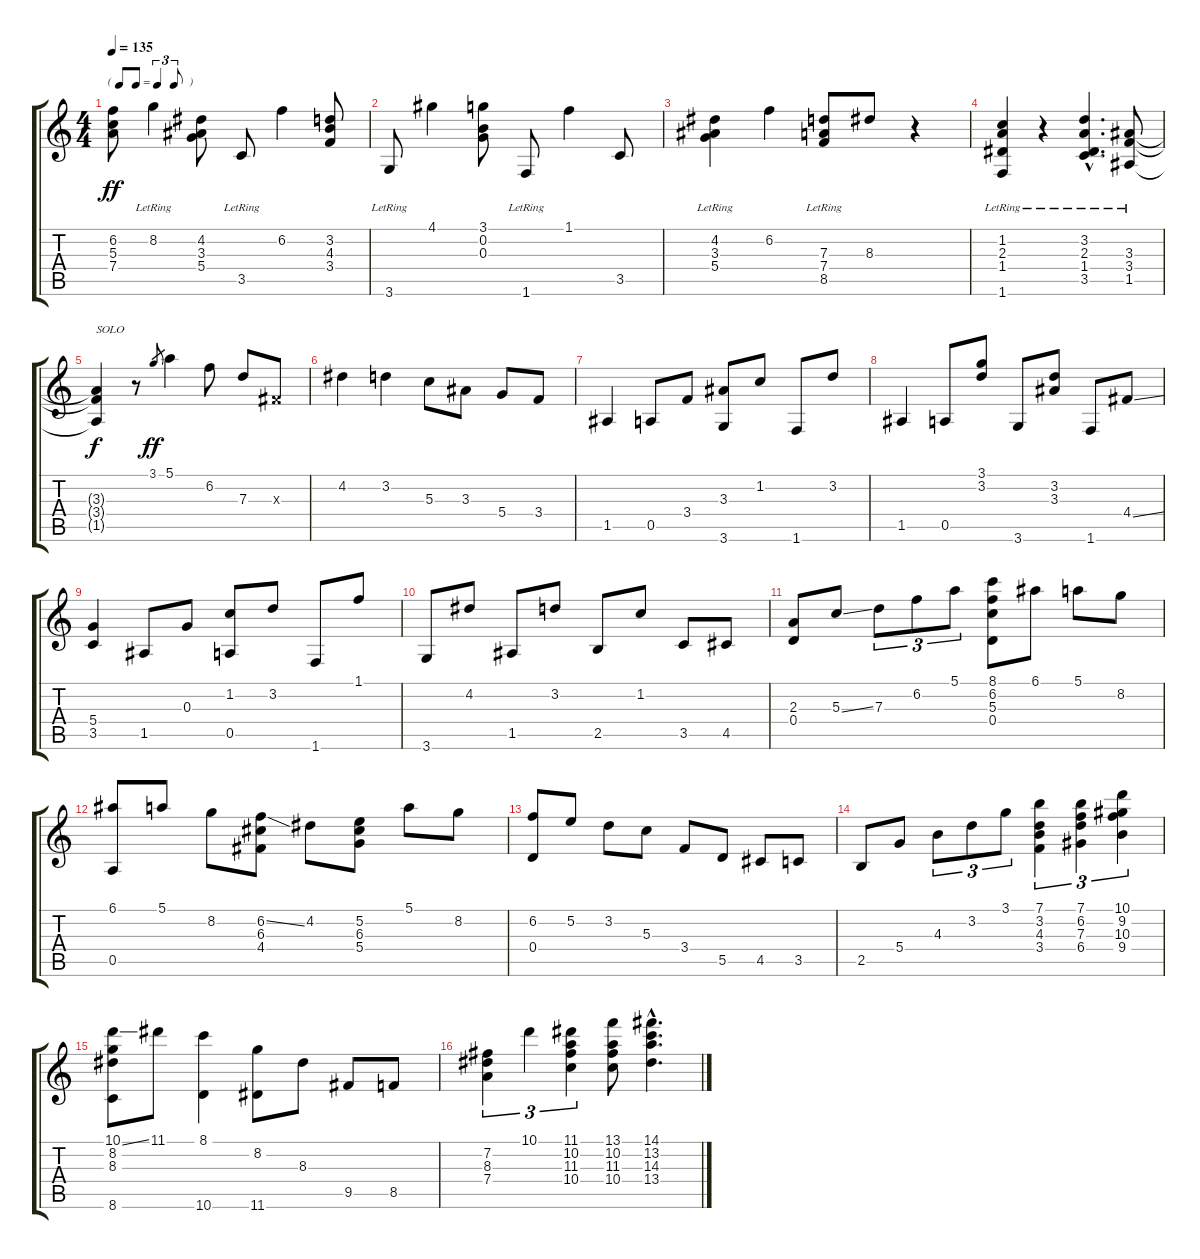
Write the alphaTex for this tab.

\track "" {instrument electricguitarmuted}
\staff {score tabs}
\tuning (E4 B3 G3 D3 A2 E2) {hide}
\ts (4 4)
\tf triplet8th
\tempo 135
\clef g2
\ks c
(6.2 5.3 7.4).8{dy ff} 8.2{lr}.4 (4.2 3.3 5.4).8 3.5{lr}.8 6.2.4 (3.2 4.3 3.4).8 |
3.6{lr}.8 4.1.4 (3.1 0.2 0.3).8 1.6{lr}.8 1.1.4 3.5.8 |
(4.2 3.3 5.4{lr}).4 6.2.4 (7.3 7.4 8.5{lr}).8 8.3.8 r.4 |
(1.2 2.3 1.4 1.6{lr}).4 r.4 (3.2{hac} 2.3{hac} 1.4{hac} 3.5{hac lr}).4{d} (3.3 3.4 1.5{lr}).8 |
(3.3{t} 3.4{t} 1.5{t}).4{txt "SOLO" dy f} r.8 3.1.8{gr dy ff} 5.1.4 6.2.8 7.3.8 -1.3{x}.8 |
4.2.4 3.2.4 5.3.8 3.3.8 5.4.8 3.4.8 |
1.5.4 0.5.8 3.4.8 (3.3 3.6).8 1.2.8 1.6.8 3.2.8 |
1.5.4 0.5.8 (3.1 3.2).8 3.6.8 (3.2 3.3).8 1.6.8 4.4{ss}.8 |
(5.4 3.5).4 1.5.8 0.3.8 (1.2 0.5).8 3.2.8 1.6.8 1.1.8 |
3.6.8 4.2.8 1.5.8 3.2.8 2.5.8 1.2.8 3.5.8 4.5.8 |
(2.3 0.4).8 5.3{ss}.8 7.3.8{tu (3 2)} 6.2.8{tu (3 2)} 5.1.8{tu (3 2)} (8.1 6.2 5.3 0.4).8 6.1.8 5.1.8 8.2.8 |
(6.1 0.5).8 5.1.8 8.2.8 (6.2{ss} 6.3 4.4).8 4.2.8 (5.2 6.3 5.4).8 5.1.8 8.2.8 |
(6.2 0.4).8 5.2.8 3.2.8 5.3.8 3.4.8 5.5.8 4.5.8 3.5.8 |
2.5.8 5.4.8 4.3.8{tu (3 2)} 3.2.8{tu (3 2)} 3.1.8{tu (3 2)} (7.1 3.2 4.3 3.4).4{tu (3 2)} (7.1 6.2 7.3 6.4).4{tu (3 2)} (10.1 9.2 10.3 9.4).4{tu (3 2)} |
(10.1{ss} 8.2 8.3 8.6).8 11.1.8 (8.1 10.6).4 (8.2 11.6).8 8.3.8 9.5.8 8.5.8 |
(7.2 8.3 7.4).4{tu (3 2)} 10.1.4{tu (3 2)} (11.1 10.2 11.3 10.4).4{tu (3 2)} (13.1 10.2 11.3 10.4).8 (14.1{hac} 13.2{hac} 14.3{hac} 13.4{hac}).4{d}
